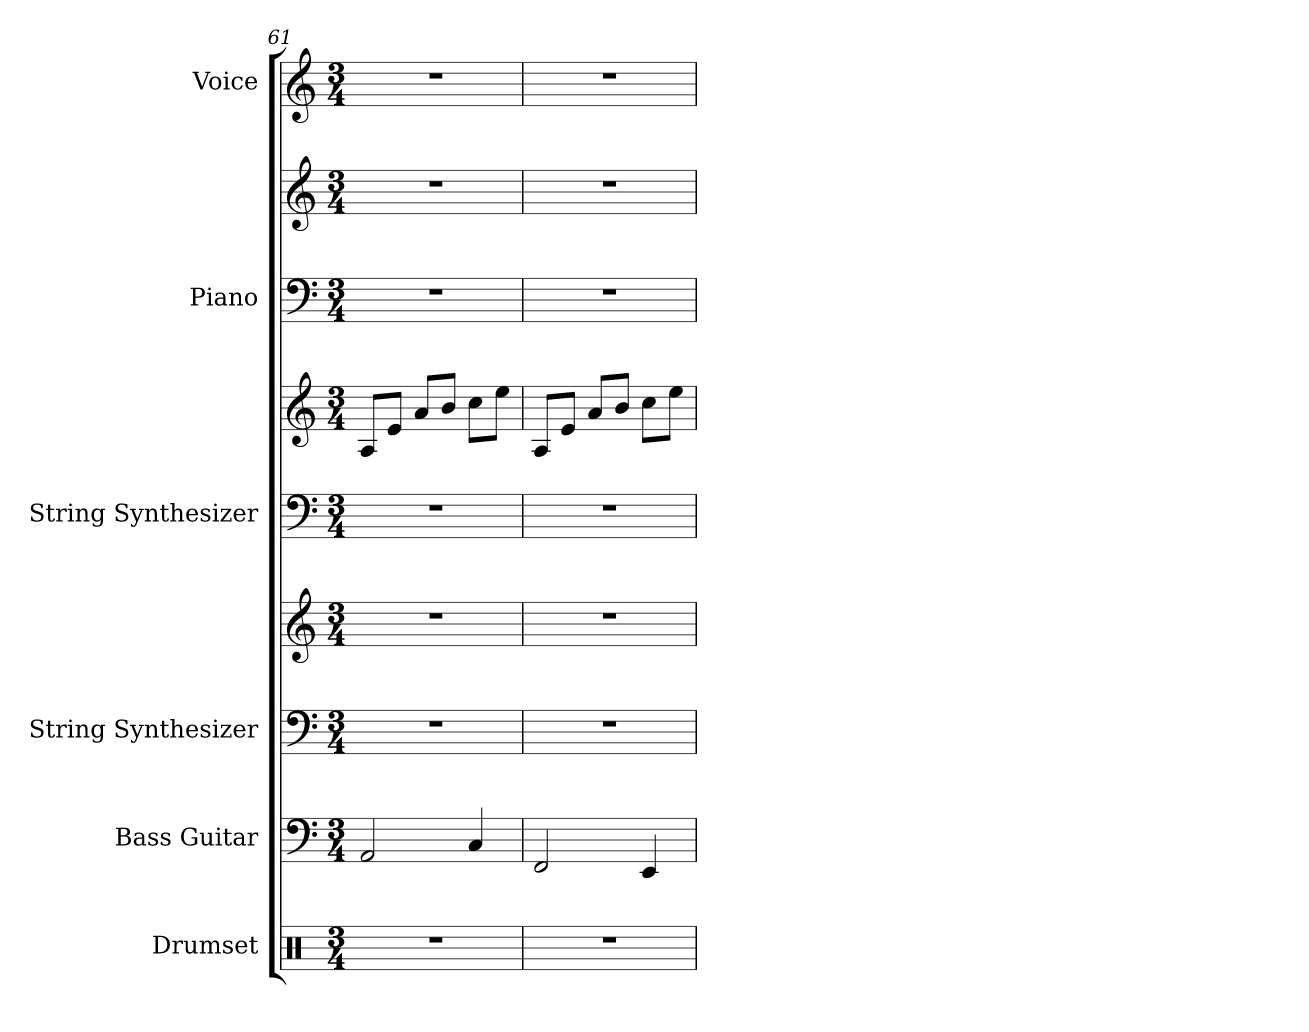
**kern	**kern	**kern	**kern	**kern	**kern	**kern	**kern	**kern
*part6	*part5	*part4	*part4	*part3	*part3	*part2	*part2	*part1
*staff9	*staff8	*staff7	*staff6	*staff5	*staff4	*staff3	*staff2	*staff1
*I"Drumset	*I"Bass Guitar	*I"String Synthesizer	*	*I"String Synthesizer	*	*I"Piano	*	*I"Voice
*I'D. Set	*I'B. Guit.	*I'Synth.	*	*I'Synth.	*	*I'Pno.	*	*I'Vo.
*clefX	*clefF4	*clefF4	*clefG2	*clefF4	*clefG2	*clefF4	*clefG2	*clefG2
*	*ITrd7c12	*	*	*	*	*	*	*
*k[]	*k[]	*k[]	*k[]	*k[]	*k[]	*k[]	*k[]	*k[]
*M3/4	*M3/4	*M3/4	*M3/4	*M3/4	*M3/4	*M3/4	*M3/4	*M3/4
=61	=61	=61	=61	=61	=61	=61	=61	=61
2.r	2AAA/	2.r	2.r	2.r	8A/L	2.r	2.r	2.r
.	.	.	.	.	8e/J	.	.	.
.	.	.	.	.	8a/L	.	.	.
.	.	.	.	.	8b/J	.	.	.
.	4CC/	.	.	.	8cc\L	.	.	.
.	.	.	.	.	8ee\J	.	.	.
=62	=62	=62	=62	=62	=62	=62	=62	=62
2.r	2FFF/	2.r	2.r	2.r	8A/L	2.r	2.r	2.r
.	.	.	.	.	8e/J	.	.	.
.	.	.	.	.	8a/L	.	.	.
.	.	.	.	.	8b/J	.	.	.
.	4EEE/	.	.	.	8cc\L	.	.	.
.	.	.	.	.	8ee\J	.	.	.
=	=	=	=	=	=	=	=	=
*-	*-	*-	*-	*-	*-	*-	*-	*-
